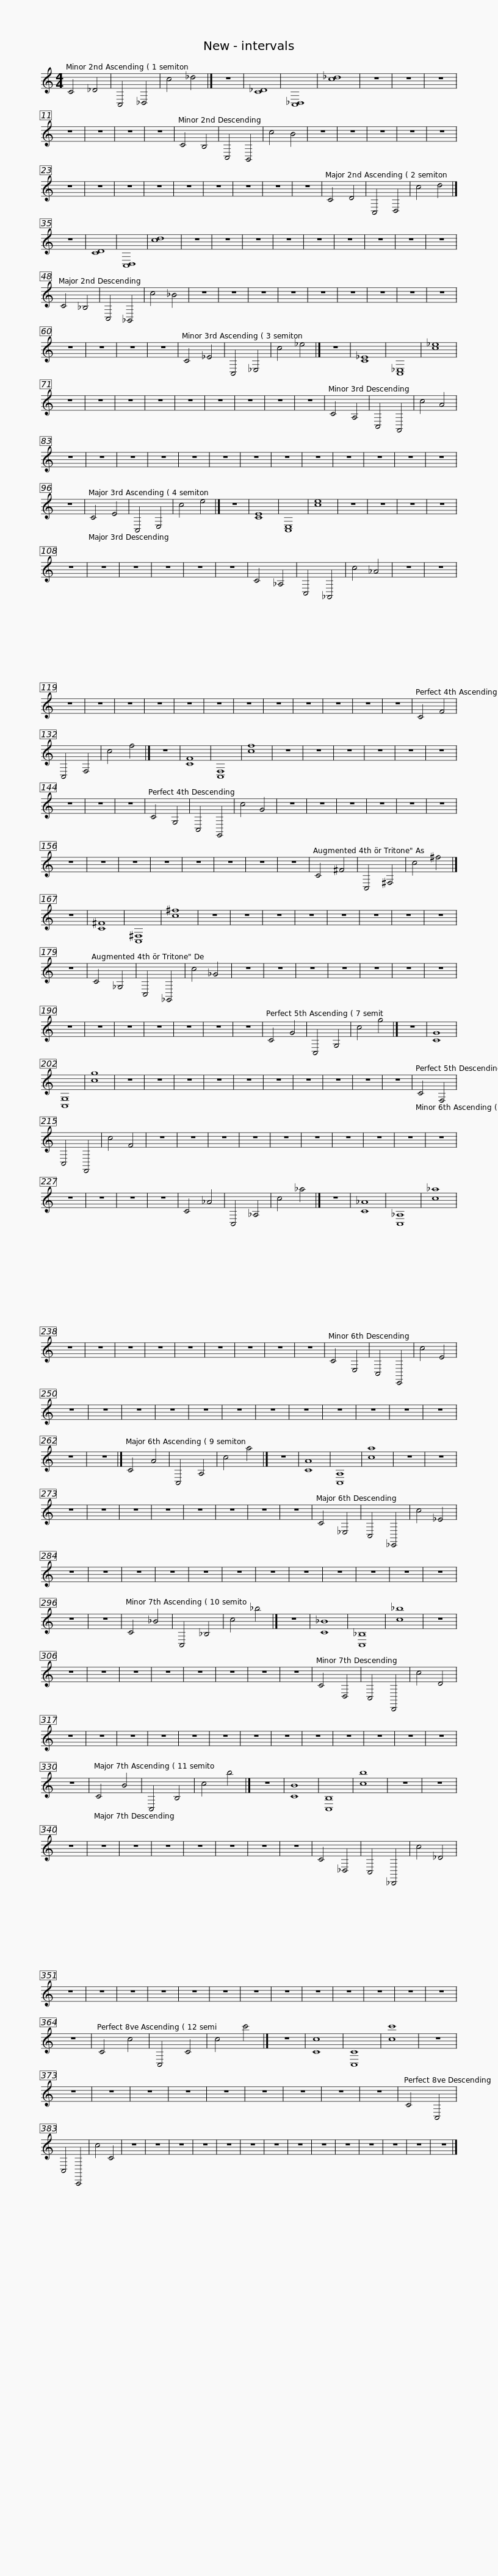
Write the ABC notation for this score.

X:1
L:1/8
M:4/4
I:linebreak $
K:C
V:1 treble
V:1
 C4 _D4 | C,4 _D,4 | c4 _d4 |] z8 | [C_D]8 | %5
 [C,_D,]8 | [c_d]8 | z8 | z8 | z8 | %10
 z8 | z8 | z8 | z8 |$ C4 B,4 | %15
 C,4 B,,4 | c4 B4 | z8 | z8 | z8 | %20
 z8 | z8 | z8 | z8 | z8 | %25
 z8 | z8 | z8 | z8 | z8 | %30
 z8 |$ C4 D4 | C,4 D,4 | c4 d4 |] z8 | %35
 [CD]8 | [C,D,]8 | [cd]8 | z8 | z8 | %40
 z8 | z8 | z8 | z8 | z8 | %45
 z8 | z8 |$ C4 _B,4 | C,4 _B,,4 | c4 _B4 | %50
 z8 | z8 | z8 | z8 | z8 | %55
 z8 | z8 | z8 | z8 | z8 | %60
 z8 | z8 | z8 |$ C4 _E4 | C,4 _E,4 | %65
 c4 _e4 |] z8 | [C_E]8 | [C,_E,]8 | [c_e]8 | %70
 z8 | z8 | z8 | z8 | z8 | %75
 z8 | z8 | z8 | z8 |$ C4 A,4 | %80
 C,4 A,,4 | c4 A4 | z8 | z8 | z8 | %85
 z8 | z8 | z8 | z8 | z8 | %90
 z8 | z8 | z8 | z8 | z8 | %95
 z8 |$ C4 E4 | C,4 E,4 | c4 e4 |] z8 | %100
 [CE]8 | [C,E,]8 | [ce]8 | z8 | z8 | %105
 z8 | z8 | z8 | z8 | z8 | %110
 z8 | z8 | z8 |$ C4 _A,4 | C,4 _A,,4 | %115
 c4 _A4 | z8 | z8 | z8 | z8 | %120
 z8 | z8 | z8 | z8 | z8 | %125
 z8 | z8 | z8 | z8 | z8 |$ %130
 C4 F4 | C,4 F,4 | c4 f4 |] z8 | [CF]8 | %135
 [C,F,]8 | [cf]8 | z8 | z8 | z8 | %140
 z8 | z8 | z8 | z8 | z8 | %145
 z8 |$ C4 G,4 | C,4 G,,4 | c4 G4 | z8 | %150
 z8 | z8 | z8 | z8 | z8 | %155
 z8 | z8 | z8 | z8 | z8 | %160
 z8 | z8 | z8 |$ C4 ^F4 | C,4 ^F,4 | %165
 c4 ^f4 |] z8 | [C^F]8 | [C,^F,]8 | [c^f]8 | %170
 z8 | z8 | z8 | z8 | z8 | %175
 z8 | z8 | z8 | z8 |$ C4 _G,4 | %180
 C,4 _G,,4 | c4 _G4 | z8 | z8 | z8 | %185
 z8 | z8 | z8 | z8 | z8 | %190
 z8 | z8 | z8 | z8 | z8 | %195
 z8 |$ C4 G4 | C,4 G,4 | c4 g4 |] z8 | %200
 [CG]8 | [C,G,]8 | [cg]8 | z8 | z8 | %205
 z8 | z8 | z8 | z8 | z8 | %210
 z8 | z8 | z8 |$ C4 F,4 | C,4 F,,4 | %215
 c4 F4 | z8 | z8 | z8 | z8 | %220
 z8 | z8 | z8 | z8 | z8 | %225
 z8 | z8 | z8 | z8 | z8 |$ %230
 C4 _A4 | C,4 _A,4 | c4 _a4 |] z8 | [C_A]8 | %235
 [C,_A,]8 | [c_a]8 | z8 | z8 | z8 | %240
 z8 | z8 | z8 | z8 | z8 | %245
 z8 |$ C4 E,4 | C,4 E,,4 | c4 E4 | z8 | %250
 z8 | z8 | z8 | z8 | z8 | %255
 z8 | z8 | z8 | z8 | z8 | %260
 z8 | z8 | z8 |]$ C4 A4 | C,4 A,4 | %265
 c4 a4 |] z8 | [CA]8 | [C,A,]8 | [ca]8 | %270
 z8 | z8 | z8 | z8 | z8 | %275
 z8 | z8 | z8 | z8 | z8 |$ %280
 C4 _E,4 | C,4 _E,,4 | c4 _E4 | z8 | z8 | %285
 z8 | z8 | z8 | z8 | z8 | %290
 z8 | z8 | z8 | z8 | z8 | %295
 z8 | z8 |$ C4 _B4 | C,4 _B,4 | c4 _b4 |] %300
 z8 | [C_B]8 | [C,_B,]8 | [c_b]8 | z8 | %305
 z8 | z8 | z8 | z8 | z8 | %310
 z8 | z8 | z8 |$ C4 D,4 | C,4 D,,4 | %315
 c4 D4 | z8 | z8 | z8 | z8 | %320
 z8 | z8 | z8 | z8 | z8 | %325
 z8 | z8 | z8 | z8 | z8 |$ %330
 C4 B4 | C,4 B,4 | c4 b4 |] z8 | [CB]8 | %335
 [C,B,]8 | [cb]8 | z8 | z8 | z8 | %340
 z8 | z8 | z8 | z8 | z8 | %345
 z8 | z8 |$ C4 _D,4 | C,4 _D,,4 | c4 _D4 | %350
 z8 | z8 | z8 | z8 | z8 | %355
 z8 | z8 | z8 | z8 | z8 | %360
 z8 | z8 | z8 | z8 |$ C4 c4 | %365
 C,4 C4 | c4 c'4 |] z8 | [Cc]8 | [C,C]8 | %370
 [cc']8 | z8 | z8 | z8 | z8 | %375
 z8 | z8 | z8 | z8 | z8 | %380
 z8 |$ C4 C,4 | C,4 C,,4 | c4 C4 | z8 | %385
 z8 | z8 | z8 | z8 | z8 | %390
 z8 | z8 | z8 | z8 | z8 | %395
 z8 | z8 | z8 |] %398
